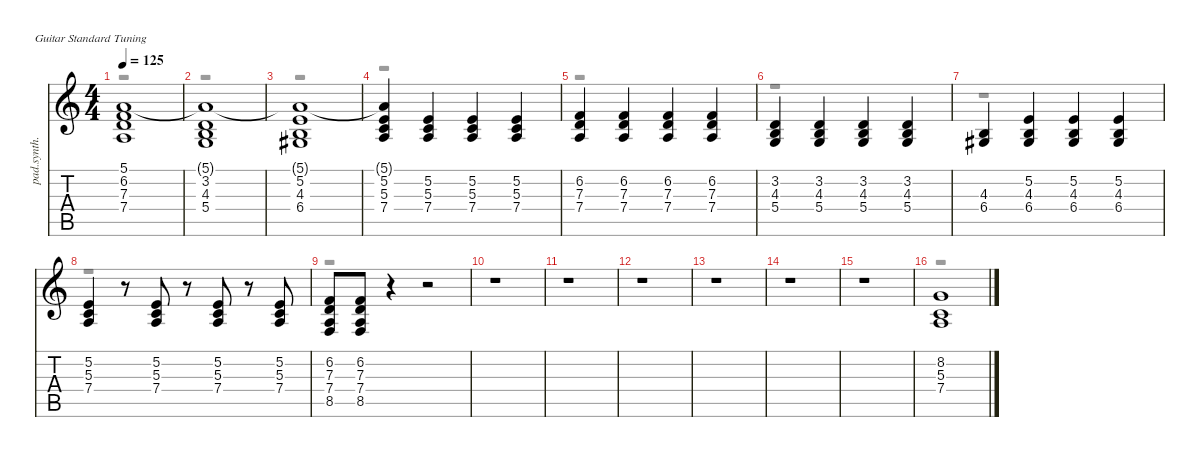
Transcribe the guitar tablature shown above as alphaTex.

\defaultSystemsLayout 4
\hideDynamics
\bracketExtendMode nobrackets
\otherSystemsTrackNameOrientation horizontal
\track ("Synth - Pad" "pad.synth.") {instrument pad3polysynth}
\staff {score tabs}
\tuning (E4 B3 G3 D3 A2 E2)
\voice
\ts (4 4)
\tempo 125
\clef g2
\ks c
(5.1{t} 6.2 7.3 7.4).1{dy f beam Up} |
(5.1{t} 3.2 4.3 5.4).1{beam Up} |
(5.1{t} 5.2 4.3 6.4{acc #}).1{beam Up} |
(5.1{t} 5.2 5.3 7.4).4{beam Up} (5.2 5.3 7.4).4{beam Up} (5.2 5.3 7.4).4{beam Up} (5.2 5.3 7.4).4{beam Up} |
(6.2 7.3 7.4).4{beam Up} (6.2 7.3 7.4).4{beam Up} (6.2 7.3 7.4).4{beam Up} (6.2 7.3 7.4).4{beam Up} |
(3.2 4.3 5.4).4{beam Up} (3.2 4.3 5.4).4{beam Up} (3.2 4.3 5.4).4{beam Up} (3.2 4.3 5.4).4{beam Up} |
(4.3 6.4{acc #}).4{beam Up} (5.2 4.3 6.4{acc #}).4{beam Up} (5.2 4.3 6.4{acc #}).4{beam Up} (5.2 4.3 6.4{acc #}).4{beam Up} |
(5.2 5.3 7.4).4{beam Up} r.8{beam Up} (5.2 5.3 7.4).8{beam Up} r.8{beam Up} (5.2 5.3 7.4).8{beam Up} r.8{beam Up} (5.2 5.3 7.4).8{beam Up} |
(6.2 7.3 7.4 8.5).8{beam Up} (6.2 7.3 7.4 8.5).8{beam Up} r.4{beam Up} r.2{beam Up} |
r.1{beam Up} |
r.1{beam Up} |
r.1{beam Up} |
r.1{beam Up} |
r.1{beam Up} |
r.1{beam Up} |
(8.2 5.3 7.4).1{beam Up}
\voice
\clef g2
\ottava regular
\simile none
\ks c
r.1{dy f beam Down} |
r.1{beam Down} |
r.1{beam Down} |
r.1{beam Down} |
r.1{beam Down} |
r.1{beam Down} |
r.1{beam Down} |
r.1{beam Down} |
r.1{beam Down} |
r.1{beam Down} |
r.1{beam Down} |
r.1{beam Down} |
r.1{beam Down} |
r.1{beam Down} |
r.1{beam Down} |
r.1{beam Down}
